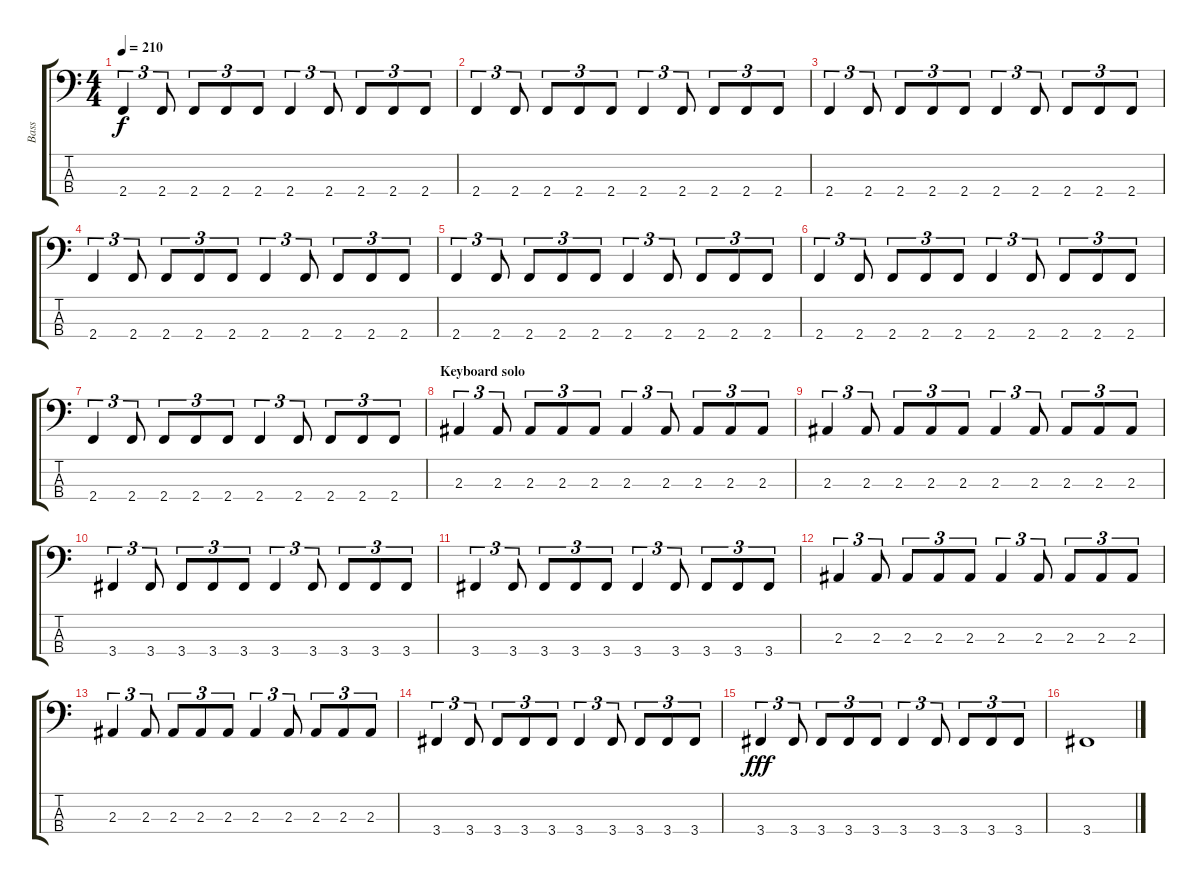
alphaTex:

\track ("Bass" "Bass") {instrument electricbassfinger}
\staff {score tabs}
\tuning (Gb2 Db2 Ab1 Eb1) {hide}
\ts (4 4)
\tempo 210
\clef f4
\ks c
2.4.4{tu (3 2) dy f} 2.4.8{tu (3 2)} 2.4.8{tu (3 2)} 2.4.8{tu (3 2)} 2.4.8{tu (3 2)} 2.4.4{tu (3 2)} 2.4.8{tu (3 2)} 2.4.8{tu (3 2)} 2.4.8{tu (3 2)} 2.4.8{tu (3 2)} |
2.4.4{tu (3 2)} 2.4.8{tu (3 2)} 2.4.8{tu (3 2)} 2.4.8{tu (3 2)} 2.4.8{tu (3 2)} 2.4.4{tu (3 2)} 2.4.8{tu (3 2)} 2.4.8{tu (3 2)} 2.4.8{tu (3 2)} 2.4.8{tu (3 2)} |
2.4.4{tu (3 2)} 2.4.8{tu (3 2)} 2.4.8{tu (3 2)} 2.4.8{tu (3 2)} 2.4.8{tu (3 2)} 2.4.4{tu (3 2)} 2.4.8{tu (3 2)} 2.4.8{tu (3 2)} 2.4.8{tu (3 2)} 2.4.8{tu (3 2)} |
2.4.4{tu (3 2)} 2.4.8{tu (3 2)} 2.4.8{tu (3 2)} 2.4.8{tu (3 2)} 2.4.8{tu (3 2)} 2.4.4{tu (3 2)} 2.4.8{tu (3 2)} 2.4.8{tu (3 2)} 2.4.8{tu (3 2)} 2.4.8{tu (3 2)} |
2.4.4{tu (3 2)} 2.4.8{tu (3 2)} 2.4.8{tu (3 2)} 2.4.8{tu (3 2)} 2.4.8{tu (3 2)} 2.4.4{tu (3 2)} 2.4.8{tu (3 2)} 2.4.8{tu (3 2)} 2.4.8{tu (3 2)} 2.4.8{tu (3 2)} |
2.4.4{tu (3 2)} 2.4.8{tu (3 2)} 2.4.8{tu (3 2)} 2.4.8{tu (3 2)} 2.4.8{tu (3 2)} 2.4.4{tu (3 2)} 2.4.8{tu (3 2)} 2.4.8{tu (3 2)} 2.4.8{tu (3 2)} 2.4.8{tu (3 2)} |
2.4.4{tu (3 2)} 2.4.8{tu (3 2)} 2.4.8{tu (3 2)} 2.4.8{tu (3 2)} 2.4.8{tu (3 2)} 2.4.4{tu (3 2)} 2.4.8{tu (3 2)} 2.4.8{tu (3 2)} 2.4.8{tu (3 2)} 2.4.8{tu (3 2)} |
\section ("" "Keyboard solo")
2.3.4{tu (3 2)} 2.3.8{tu (3 2)} 2.3.8{tu (3 2)} 2.3.8{tu (3 2)} 2.3.8{tu (3 2)} 2.3.4{tu (3 2)} 2.3.8{tu (3 2)} 2.3.8{tu (3 2)} 2.3.8{tu (3 2)} 2.3.8{tu (3 2)} |
2.3.4{tu (3 2)} 2.3.8{tu (3 2)} 2.3.8{tu (3 2)} 2.3.8{tu (3 2)} 2.3.8{tu (3 2)} 2.3.4{tu (3 2)} 2.3.8{tu (3 2)} 2.3.8{tu (3 2)} 2.3.8{tu (3 2)} 2.3.8{tu (3 2)} |
3.4.4{tu (3 2)} 3.4.8{tu (3 2)} 3.4.8{tu (3 2)} 3.4.8{tu (3 2)} 3.4.8{tu (3 2)} 3.4.4{tu (3 2)} 3.4.8{tu (3 2)} 3.4.8{tu (3 2)} 3.4.8{tu (3 2)} 3.4.8{tu (3 2)} |
3.4.4{tu (3 2)} 3.4.8{tu (3 2)} 3.4.8{tu (3 2)} 3.4.8{tu (3 2)} 3.4.8{tu (3 2)} 3.4.4{tu (3 2)} 3.4.8{tu (3 2)} 3.4.8{tu (3 2)} 3.4.8{tu (3 2)} 3.4.8{tu (3 2)} |
2.3.4{tu (3 2)} 2.3.8{tu (3 2)} 2.3.8{tu (3 2)} 2.3.8{tu (3 2)} 2.3.8{tu (3 2)} 2.3.4{tu (3 2)} 2.3.8{tu (3 2)} 2.3.8{tu (3 2)} 2.3.8{tu (3 2)} 2.3.8{tu (3 2)} |
2.3.4{tu (3 2)} 2.3.8{tu (3 2)} 2.3.8{tu (3 2)} 2.3.8{tu (3 2)} 2.3.8{tu (3 2)} 2.3.4{tu (3 2)} 2.3.8{tu (3 2)} 2.3.8{tu (3 2)} 2.3.8{tu (3 2)} 2.3.8{tu (3 2)} |
3.4.4{tu (3 2)} 3.4.8{tu (3 2)} 3.4.8{tu (3 2)} 3.4.8{tu (3 2)} 3.4.8{tu (3 2)} 3.4.4{tu (3 2)} 3.4.8{tu (3 2)} 3.4.8{tu (3 2)} 3.4.8{tu (3 2)} 3.4.8{tu (3 2)} |
3.4.4{tu (3 2) dy fff} 3.4.8{tu (3 2)} 3.4.8{tu (3 2)} 3.4.8{tu (3 2)} 3.4.8{tu (3 2)} 3.4.4{tu (3 2)} 3.4.8{tu (3 2)} 3.4.8{tu (3 2)} 3.4.8{tu (3 2)} 3.4.8{tu (3 2)} |
3.4.1
